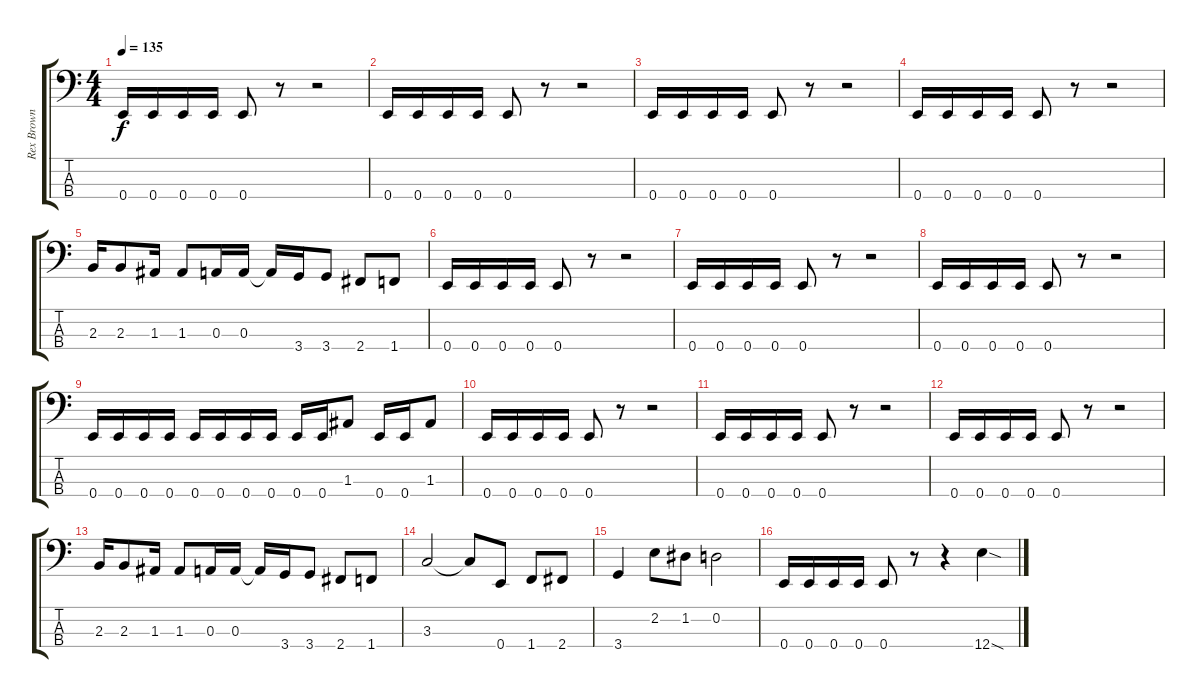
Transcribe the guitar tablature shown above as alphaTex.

\track ("Rex Brown" "Rex Brown") {instrument electricbassfinger}
\staff {score tabs}
\tuning (G2 D2 A1 E1) {hide}
\ts (4 4)
\tempo 135
\clef f4
\ks c
0.4.16{dy f} 0.4.16 0.4.16 0.4.16 0.4.8 r.8 r.2 |
0.4.16 0.4.16 0.4.16 0.4.16 0.4.8 r.8 r.2 |
0.4.16 0.4.16 0.4.16 0.4.16 0.4.8 r.8 r.2 |
0.4.16 0.4.16 0.4.16 0.4.16 0.4.8 r.8 r.2 |
2.3.16 2.3.8 1.3.16 1.3.8 0.3.16 0.3.16 0.3{t}.16 3.4.16 3.4.8 2.4.8 1.4.8 |
0.4.16 0.4.16 0.4.16 0.4.16 0.4.8 r.8 r.2 |
0.4.16 0.4.16 0.4.16 0.4.16 0.4.8 r.8 r.2 |
0.4.16 0.4.16 0.4.16 0.4.16 0.4.8 r.8 r.2 |
0.4.16 0.4.16 0.4.16 0.4.16 0.4.16 0.4.16 0.4.16 0.4.16 0.4.16 0.4.16 1.3.8 0.4.16 0.4.16 1.3.8 |
0.4.16 0.4.16 0.4.16 0.4.16 0.4.8 r.8 r.2 |
0.4.16 0.4.16 0.4.16 0.4.16 0.4.8 r.8 r.2 |
0.4.16 0.4.16 0.4.16 0.4.16 0.4.8 r.8 r.2 |
2.3.16 2.3.8 1.3.16 1.3.8 0.3.16 0.3.16 0.3{t}.16 3.4.16 3.4.8 2.4.8 1.4.8 |
3.3.2 3.3{t}.8 0.4.8 1.4.8 2.4.8 |
3.4.4 2.2.8 1.2.8 0.2.2 |
0.4.16 0.4.16 0.4.16 0.4.16 0.4.8 r.8 r.4 12.4{sod}.4
